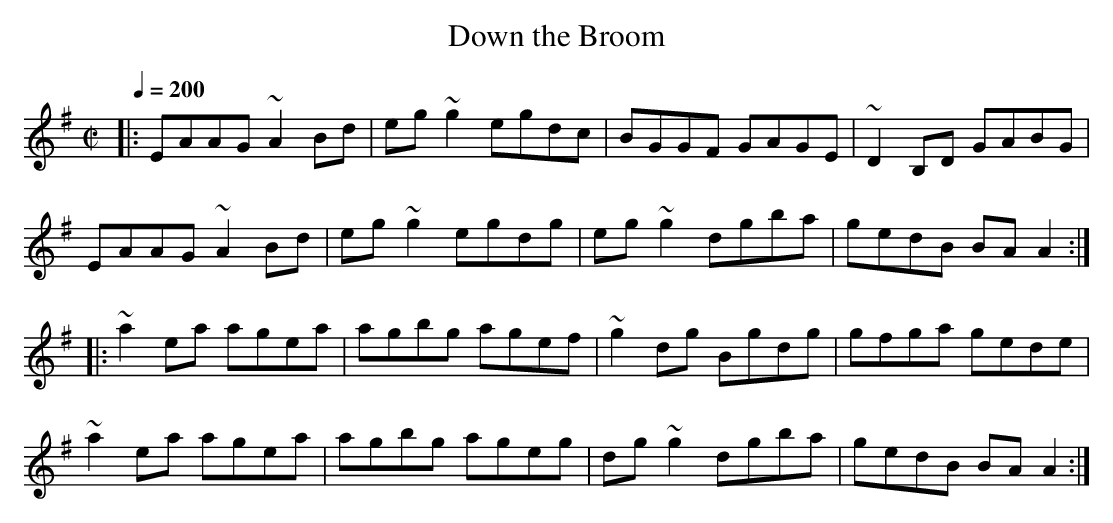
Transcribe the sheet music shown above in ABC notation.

X:1
T:Down the Broom
E:9
M:C|
L:1/8
Q:1/4=200
K:Ador
|:EAAG ~A2Bd|eg~g2 egdc|BGGF GAGE|~D2B,D GABG|
EAAG ~A2Bd|eg~g2 egdg|eg~g2 dgba|gedB BAA2:|
|:~a2ea agea|agbg agef|~g2dg Bgdg|gfga gede|
~a2ea agea|agbg ageg|dg~g2 dgba|gedB BAA2:|
